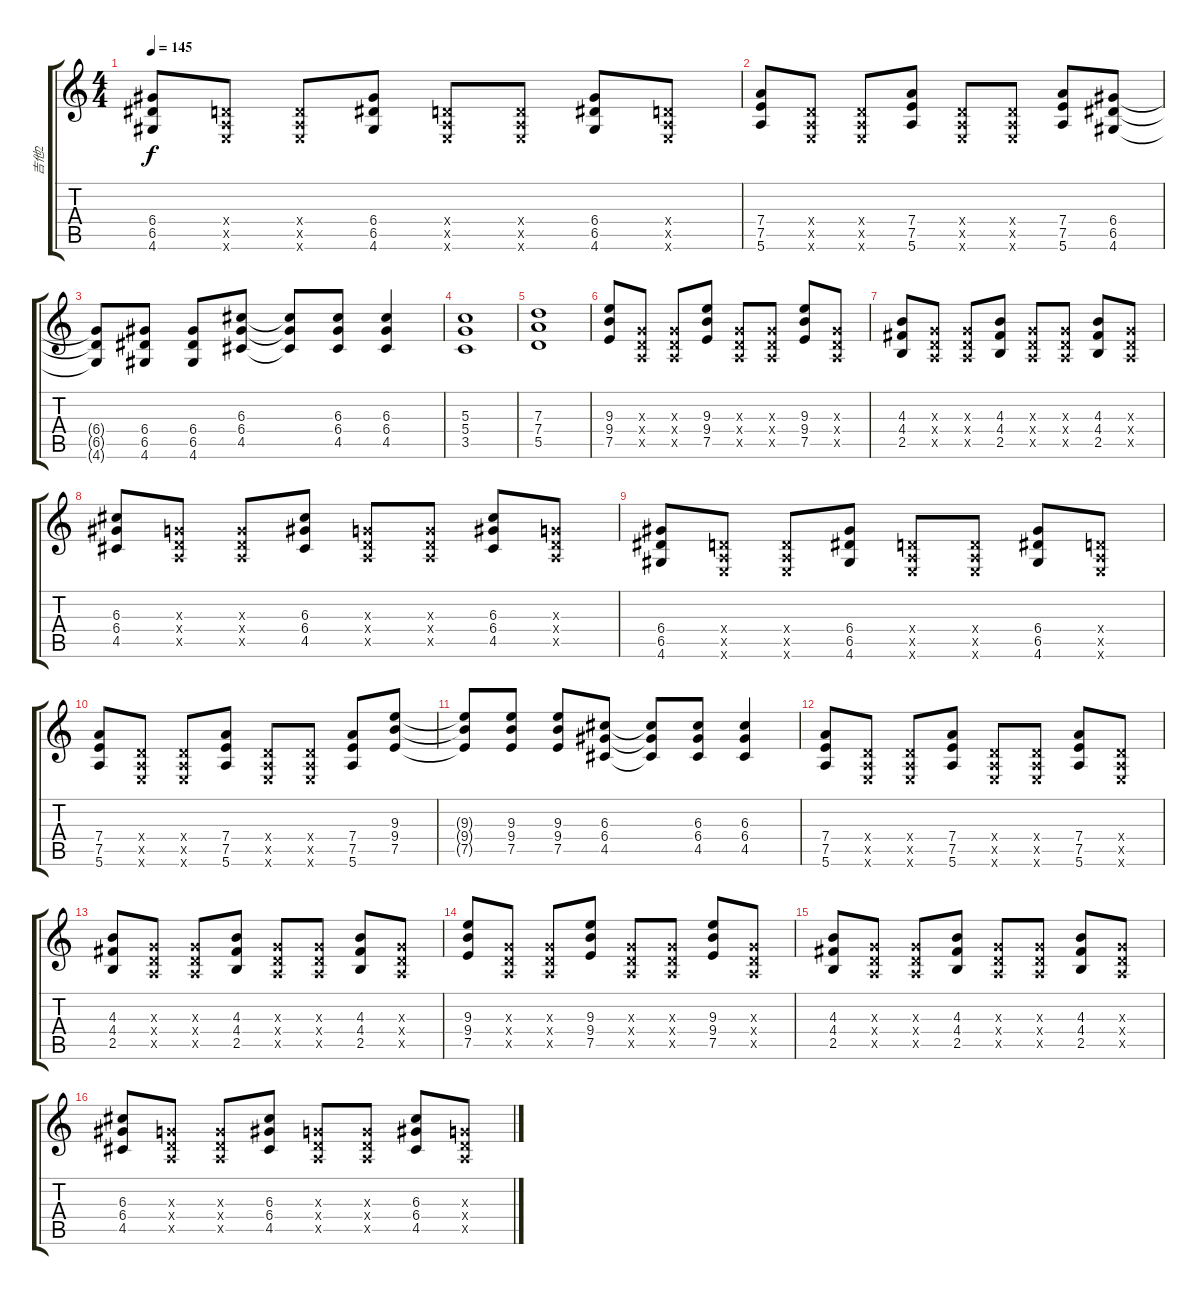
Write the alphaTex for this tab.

\track ("吉他2" "吉他2") {instrument overdrivenguitar}
\staff {score tabs}
\tuning (E4 B3 G3 D3 A2 E2) {hide}
\ts (4 4)
\tempo 145
\clef g2
\ks c
(6.4 6.5 4.6).8{dy f} (0.4{x} 0.5{x} 0.6{x}).8 (0.4{x} 0.5{x} 0.6{x}).8 (6.4 6.5 4.6).8 (0.4{x} 0.5{x} 0.6{x}).8 (0.4{x} 0.5{x} 0.6{x}).8 (6.4 6.5 4.6).8 (0.4{x} 0.5{x} 0.6{x}).8 |
(7.4 7.5 5.6).8 (0.4{x} 0.5{x} 0.6{x}).8 (0.4{x} 0.5{x} 0.6{x}).8 (7.4 7.5 5.6).8 (0.4{x} 0.5{x} 0.6{x}).8 (0.4{x} 0.5{x} 0.6{x}).8 (7.4 7.5 5.6).8 (6.4 6.5 4.6).8 |
(6.4{t} 6.5{t} 4.6{t}).8 (6.4 6.5 4.6).8 (6.4 6.5 4.6).8 (6.3 6.4 4.5).8 (6.3{t} 6.4{t} 4.5{t}).8 (6.3 6.4 4.5).8 (6.3 6.4 4.5).4 |
(5.3 5.4 3.5).1 |
(7.3 7.4 5.5).1 |
(9.3 9.4 7.5).8 (0.3{x} 0.4{x} 0.5{x}).8 (0.3{x} 0.4{x} 0.5{x}).8 (9.3 9.4 7.5).8 (0.3{x} 0.4{x} 0.5{x}).8 (0.3{x} 0.4{x} 0.5{x}).8 (9.3 9.4 7.5).8 (0.3{x} 0.4{x} 0.5{x}).8 |
(4.3 4.4 2.5).8 (0.3{x} 0.4{x} 0.5{x}).8 (0.3{x} 0.4{x} 0.5{x}).8 (4.3 4.4 2.5).8 (0.3{x} 0.4{x} 0.5{x}).8 (0.3{x} 0.4{x} 0.5{x}).8 (4.3 4.4 2.5).8 (0.3{x} 0.4{x} 0.5{x}).8 |
(6.3 6.4 4.5).8 (0.3{x} 0.4{x} 0.5{x}).8 (0.3{x} 0.4{x} 0.5{x}).8 (6.3 6.4 4.5).8 (0.3{x} 0.4{x} 0.5{x}).8 (0.3{x} 0.4{x} 0.5{x}).8 (6.3 6.4 4.5).8 (0.3{x} 0.4{x} 0.5{x}).8 |
(6.4 6.5 4.6).8 (0.4{x} 0.5{x} 0.6{x}).8 (0.4{x} 0.5{x} 0.6{x}).8 (6.4 6.5 4.6).8 (0.4{x} 0.5{x} 0.6{x}).8 (0.4{x} 0.5{x} 0.6{x}).8 (6.4 6.5 4.6).8 (0.4{x} 0.5{x} 0.6{x}).8 |
(7.4 7.5 5.6).8 (0.4{x} 0.5{x} 0.6{x}).8 (0.4{x} 0.5{x} 0.6{x}).8 (7.4 7.5 5.6).8 (0.4{x} 0.5{x} 0.6{x}).8 (0.4{x} 0.5{x} 0.6{x}).8 (7.4 7.5 5.6).8 (9.3 9.4 7.5).8 |
(9.3{t} 9.4{t} 7.5{t}).8 (9.3 9.4 7.5).8 (9.3 9.4 7.5).8 (6.3 6.4 4.5).8 (6.3{t} 6.4{t} 4.5{t}).8 (6.3 6.4 4.5).8 (6.3 6.4 4.5).4 |
(7.4 7.5 5.6).8 (0.4{x} 0.5{x} 0.6{x}).8 (0.4{x} 0.5{x} 0.6{x}).8 (7.4 7.5 5.6).8 (0.4{x} 0.5{x} 0.6{x}).8 (0.4{x} 0.5{x} 0.6{x}).8 (7.4 7.5 5.6).8 (0.4{x} 0.5{x} 0.6{x}).8 |
(4.3 4.4 2.5).8 (0.3{x} 0.4{x} 0.5{x}).8 (0.3{x} 0.4{x} 0.5{x}).8 (4.3 4.4 2.5).8 (0.3{x} 0.4{x} 0.5{x}).8 (0.3{x} 0.4{x} 0.5{x}).8 (4.3 4.4 2.5).8 (0.3{x} 0.4{x} 0.5{x}).8 |
(9.3 9.4 7.5).8 (0.3{x} 0.4{x} 0.5{x}).8 (0.3{x} 0.4{x} 0.5{x}).8 (9.3 9.4 7.5).8 (0.3{x} 0.4{x} 0.5{x}).8 (0.3{x} 0.4{x} 0.5{x}).8 (9.3 9.4 7.5).8 (0.3{x} 0.4{x} 0.5{x}).8 |
(4.3 4.4 2.5).8 (0.3{x} 0.4{x} 0.5{x}).8 (0.3{x} 0.4{x} 0.5{x}).8 (4.3 4.4 2.5).8 (0.3{x} 0.4{x} 0.5{x}).8 (0.3{x} 0.4{x} 0.5{x}).8 (4.3 4.4 2.5).8 (0.3{x} 0.4{x} 0.5{x}).8 |
(6.3 6.4 4.5).8 (0.3{x} 0.4{x} 0.5{x}).8 (0.3{x} 0.4{x} 0.5{x}).8 (6.3 6.4 4.5).8 (0.3{x} 0.4{x} 0.5{x}).8 (0.3{x} 0.4{x} 0.5{x}).8 (6.3 6.4 4.5).8 (0.3{x} 0.4{x} 0.5{x}).8
